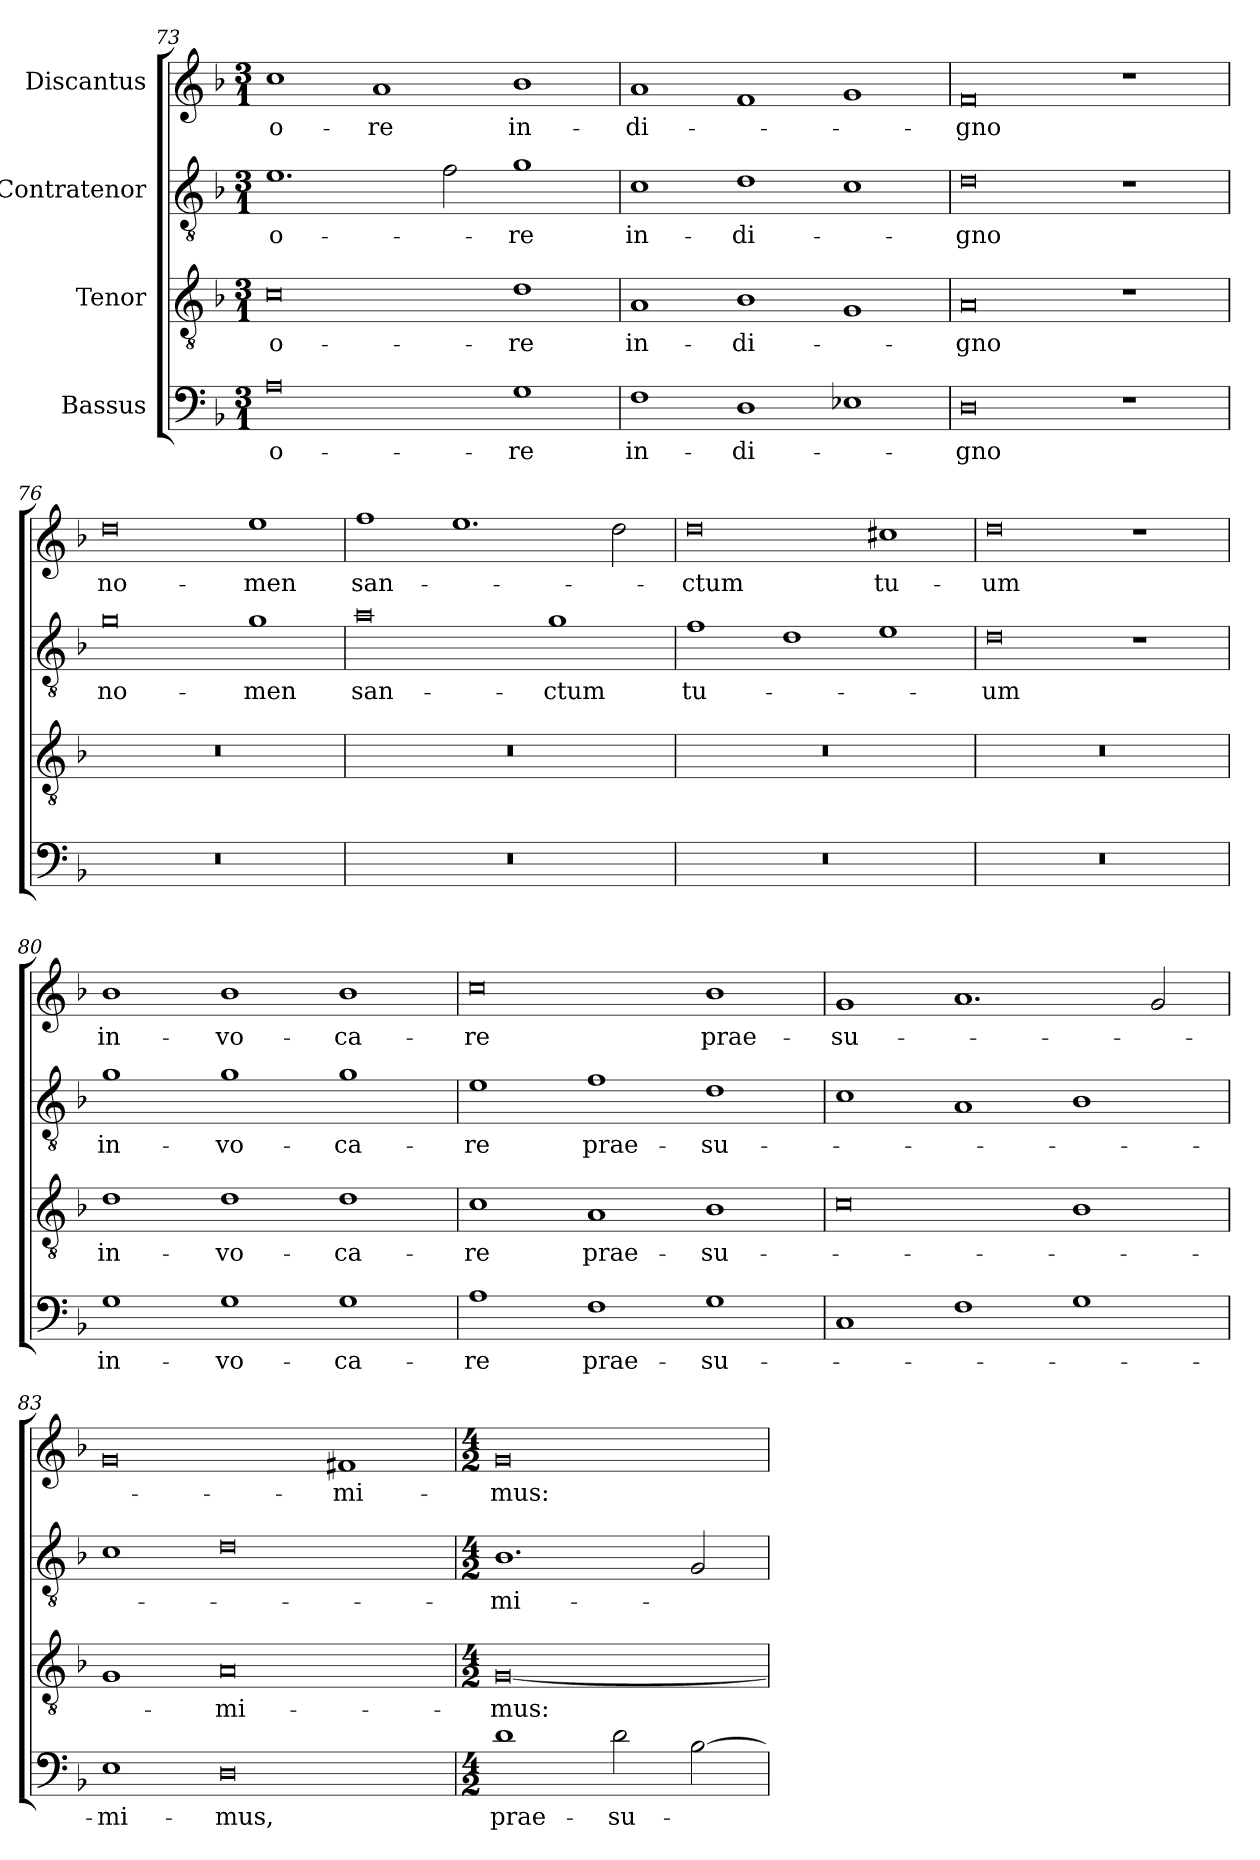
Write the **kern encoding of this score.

**kern	**text	**kern	**text	**kern	**text	**kern	**text
*part4	*part4	*part3	*part3	*part2	*part2	*part1	*part1
*staff4	*staff4	*staff3	*staff3	*staff2	*staff2	*staff1	*staff1
*I"Bassus	*	*I"Tenor	*	*I"Contratenor	*	*I"Discantus	*
*clefF4	*	*clefGv2	*	*clefGv2	*	*clefG2	*
*k[b-]	*	*k[b-]	*	*k[b-]	*	*k[b-]	*
*M3/1	*	*M3/1	*	*M3/1	*	*M3/1	*
=73	=73	=73	=73	=73	=73	=73	=73
0A\	o-	0c\	o-	1.e\	o-	1cc\	o-
.	.	.	.	.	.	1a/	-re
.	.	.	.	2f\	.	.	.
1G\	-re	1d\	-re	1g\	-re	1b-\	in-
=74	=74	=74	=74	=74	=74	=74	=74
1F\	in-	1A/	in-	1c\	in-	1a/	-di-
1D\	-di-	1B-\	-di-	1d\	-di-	1f/	.
1E-X\	.	1G/	.	1c\	.	1g/	.
=75	=75	=75	=75	=75	=75	=75	=75
0D\	-gno	0A/	-gno	0d\	-gno	0f/	-gno
1r	.	1r	.	1r	.	1r	.
=76	=76	=76	=76	=76	=76	=76	=76
0.r	.	0.r	.	0g\	no-	0dd\	no-
.	.	.	.	1g\	-men	1ee\	-men
=77	=77	=77	=77	=77	=77	=77	=77
0.r	.	0.r	.	0a\	san-	1ff\	san-
.	.	.	.	.	.	1.ee\	.
.	.	.	.	1g\	-ctum	.	.
.	.	.	.	.	.	2dd\	.
=78	=78	=78	=78	=78	=78	=78	=78
0.r	.	0.r	.	1f\	tu-	0dd\	-ctum
.	.	.	.	1d\	.	.	.
.	.	.	.	1e\	.	1cc#X\	tu-
=79	=79	=79	=79	=79	=79	=79	=79
0.r	.	0.r	.	0d\	-um	0dd\	-um
.	.	.	.	1r	.	1r	.
=80	=80	=80	=80	=80	=80	=80	=80
1G\	in-	1d\	in-	1g\	in-	1b-\	in-
1G\	-vo-	1d\	-vo-	1g\	-vo-	1b-\	-vo-
1G\	-ca-	1d\	-ca-	1g\	-ca-	1b-\	-ca-
=81	=81	=81	=81	=81	=81	=81	=81
1A\	-re	1c\	-re	1e\	-re	0cc\	-re
1F\	prae-	1A/	prae-	1f\	prae-	.	.
1G\	-su-	1B-\	-su-	1d\	-su-	1b-\	prae-
=82	=82	=82	=82	=82	=82	=82	=82
1C/	.	0c\	.	1c\	.	1g/	-su-
1F\	.	.	.	1A/	.	1.a/	.
1G\	.	1B-\	.	1B-\	.	.	.
.	.	.	.	.	.	2g/	.
=83	=83	=83	=83	=83	=83	=83	=83
1E\	-mi-	1G/	.	1c\	.	0g/	.
0D\	-mus,	0A/	-mi-	0d\	.	.	.
.	.	.	.	.	.	1f#X/	-mi-
=84	=84	=84	=84	=84	=84	=84	=84
*M4/2	*	*M4/2	*	*M4/2	*	*M4/2	*
1d\	prae-	[0G/	-mus:	1.B-\	-mi-	0g/	-mus:
2d\	-su-	.	.	.	.	.	.
[2B-\	.	.	.	2G/	.	.	.
=	=	=	=	=	=	=	=
*-	*-	*-	*-	*-	*-	*-	*-
